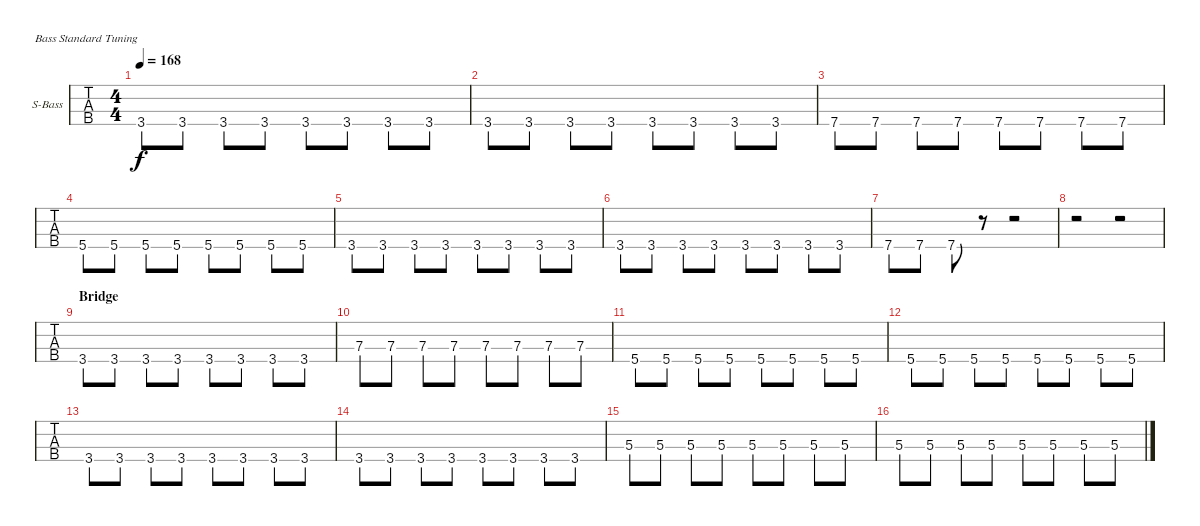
\bracketExtendMode groupsimilarinstruments
\firstSystemTrackNameOrientation horizontal
\otherSystemsTrackNameOrientation horizontal
\track ("Nikolai" "S-Bass") {instrument synthbass2}
\staff {tabs}
\tuning (G2 D2 A1 E1)
\ts (4 4)
\tempo 168
\clef f4
\ks c
3.4.8{dy f} 3.4.8 3.4.8 3.4.8 3.4.8 3.4.8 3.4.8 3.4.8 |
3.4.8 3.4.8 3.4.8 3.4.8 3.4.8 3.4.8 3.4.8 3.4.8 |
7.4.8 7.4.8 7.4.8 7.4.8 7.4.8 7.4.8 7.4.8 7.4.8 |
5.4.8 5.4.8 5.4.8 5.4.8 5.4.8 5.4.8 5.4.8 5.4.8 |
3.4.8 3.4.8 3.4.8 3.4.8 3.4.8 3.4.8 3.4.8 3.4.8 |
3.4.8 3.4.8 3.4.8 3.4.8 3.4.8 3.4.8 3.4.8 3.4.8 |
7.4.8 7.4.8 7.4.8 r.8 r.2 |
r.2 r.2 |
\section ("" "Bridge")
3.4.8 3.4.8 3.4.8 3.4.8 3.4.8 3.4.8 3.4.8 3.4.8 |
7.3.8 7.3.8 7.3.8 7.3.8 7.3.8 7.3.8 7.3.8 7.3.8 |
5.4.8 5.4.8 5.4.8 5.4.8 5.4.8 5.4.8 5.4.8 5.4.8 |
5.4.8 5.4.8 5.4.8 5.4.8 5.4.8 5.4.8 5.4.8 5.4.8 |
3.4.8 3.4.8 3.4.8 3.4.8 3.4.8 3.4.8 3.4.8 3.4.8 |
3.4.8 3.4.8 3.4.8 3.4.8 3.4.8 3.4.8 3.4.8 3.4.8 |
5.3.8 5.3.8 5.3.8 5.3.8 5.3.8 5.3.8 5.3.8 5.3.8 |
5.3.8 5.3.8 5.3.8 5.3.8 5.3.8 5.3.8 5.3.8 5.3.8
